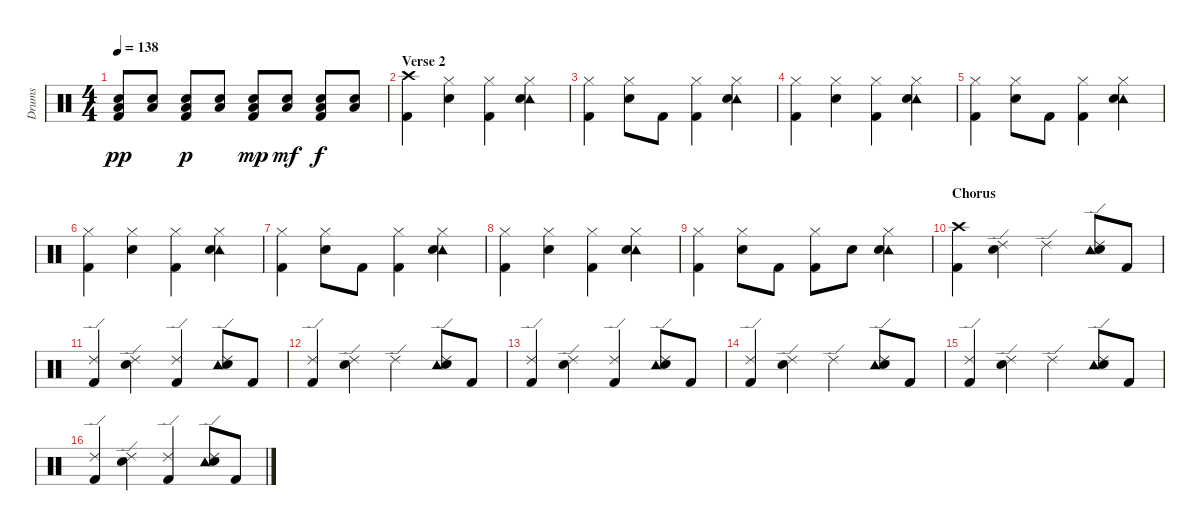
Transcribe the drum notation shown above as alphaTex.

\track ("Drums" "Drums") {instrument percussion}
\staff {score}
\articulation defaults
\ts (4 4)
\tempo 138
\clef neutral
\ks c
("Snare (hit) 2" "Low Tom (hit)" "Kick (hit) 2").8{dy pp} ("Snare (hit) 2" "Low Tom (hit)").8 ("Snare (hit) 2" "Low Tom (hit)" "Kick (hit) 2").8{dy p} ("Snare (hit) 2" "Low Tom (hit)").8 ("Snare (hit) 2" "Low Tom (hit)" "Kick (hit) 2").8{dy mp} ("Snare (hit) 2" "Low Tom (hit)").8{dy mf} ("Snare (hit) 2" "Low Tom (hit)" "Kick (hit) 2").8{dy f} ("Snare (hit) 2" "Low Tom (hit)").8 |
\section ("" "Verse 2")
("Crash high (hit)" "Kick (hit) 2").4 ("Hi-Hat (closed)" "Snare (hit) 2").4 ("Hi-Hat (closed)" "Kick (hit) 2").4 ("Tambourine (hit)" "Hi-Hat (closed)" "Snare (hit) 2").4 |
("Hi-Hat (closed)" "Kick (hit) 2").4 ("Hi-Hat (closed)" "Snare (hit) 2").8 "Kick (hit) 2".8 ("Hi-Hat (closed)" "Kick (hit) 2").4 ("Tambourine (hit)" "Hi-Hat (closed)" "Snare (hit) 2").4 |
("Hi-Hat (closed)" "Kick (hit) 2").4 ("Hi-Hat (closed)" "Snare (hit) 2").4 ("Hi-Hat (closed)" "Kick (hit) 2").4 ("Tambourine (hit)" "Hi-Hat (closed)" "Snare (hit) 2").4 |
("Hi-Hat (closed)" "Kick (hit) 2").4 ("Hi-Hat (closed)" "Snare (hit) 2").8 "Kick (hit) 2".8 ("Hi-Hat (closed)" "Kick (hit) 2").4 ("Tambourine (hit)" "Hi-Hat (closed)" "Snare (hit) 2").4 |
("Hi-Hat (closed)" "Kick (hit) 2").4 ("Hi-Hat (closed)" "Snare (hit) 2").4 ("Hi-Hat (closed)" "Kick (hit) 2").4 ("Tambourine (hit)" "Hi-Hat (closed)" "Snare (hit) 2").4 |
("Hi-Hat (closed)" "Kick (hit) 2").4 ("Hi-Hat (closed)" "Snare (hit) 2").8 "Kick (hit) 2".8 ("Hi-Hat (closed)" "Kick (hit) 2").4 ("Tambourine (hit)" "Hi-Hat (closed)" "Snare (hit) 2").4 |
("Hi-Hat (closed)" "Kick (hit) 2").4 ("Hi-Hat (closed)" "Snare (hit) 2").4 ("Hi-Hat (closed)" "Kick (hit) 2").4 ("Tambourine (hit)" "Hi-Hat (closed)" "Snare (hit) 2").4 |
("Hi-Hat (closed)" "Kick (hit) 2").4 ("Hi-Hat (closed)" "Snare (hit) 2").8 "Kick (hit) 2".8 ("Hi-Hat (closed)" "Kick (hit) 2").8 "Snare (hit) 2".8 ("Tambourine (hit)" "Hi-Hat (closed)" "Snare (hit) 2").4 |
\section ("" "Chorus")
("Crash high (hit)" "Kick (hit) 2").4 ("Ride (edge) 2" "Snare (hit) 2").4 "Ride (edge) 2".4 ("Tambourine (hit)" "Ride (edge) 2" "Snare (hit) 2").8 "Kick (hit) 2".8 |
("Ride (edge) 2" "Kick (hit) 2").4 ("Ride (edge) 2" "Snare (hit) 2").4 ("Ride (edge) 2" "Kick (hit) 2").4 ("Tambourine (hit)" "Ride (edge) 2" "Snare (hit) 2").8 "Kick (hit) 2".8 |
("Ride (edge) 2" "Kick (hit) 2").4 ("Ride (edge) 2" "Snare (hit) 2").4 "Ride (edge) 2".4 ("Tambourine (hit)" "Ride (edge) 2" "Snare (hit) 2").8 "Kick (hit) 2".8 |
("Ride (edge) 2" "Kick (hit) 2").4 ("Ride (edge) 2" "Snare (hit) 2").4 ("Ride (edge) 2" "Kick (hit) 2").4 ("Tambourine (hit)" "Ride (edge) 2" "Snare (hit) 2").8 "Kick (hit) 2".8 |
("Ride (edge) 2" "Kick (hit) 2").4 ("Ride (edge) 2" "Snare (hit) 2").4 "Ride (edge) 2".4 ("Tambourine (hit)" "Ride (edge) 2" "Snare (hit) 2").8 "Kick (hit) 2".8 |
("Ride (edge) 2" "Kick (hit) 2").4 ("Ride (edge) 2" "Snare (hit) 2").4 "Ride (edge) 2".4 ("Tambourine (hit)" "Ride (edge) 2" "Snare (hit) 2").8 "Kick (hit) 2".8 |
("Ride (edge) 2" "Kick (hit) 2").4 ("Ride (edge) 2" "Snare (hit) 2").4 ("Ride (edge) 2" "Kick (hit) 2").4 ("Tambourine (hit)" "Ride (edge) 2" "Snare (hit) 2").8 "Kick (hit) 2".8
